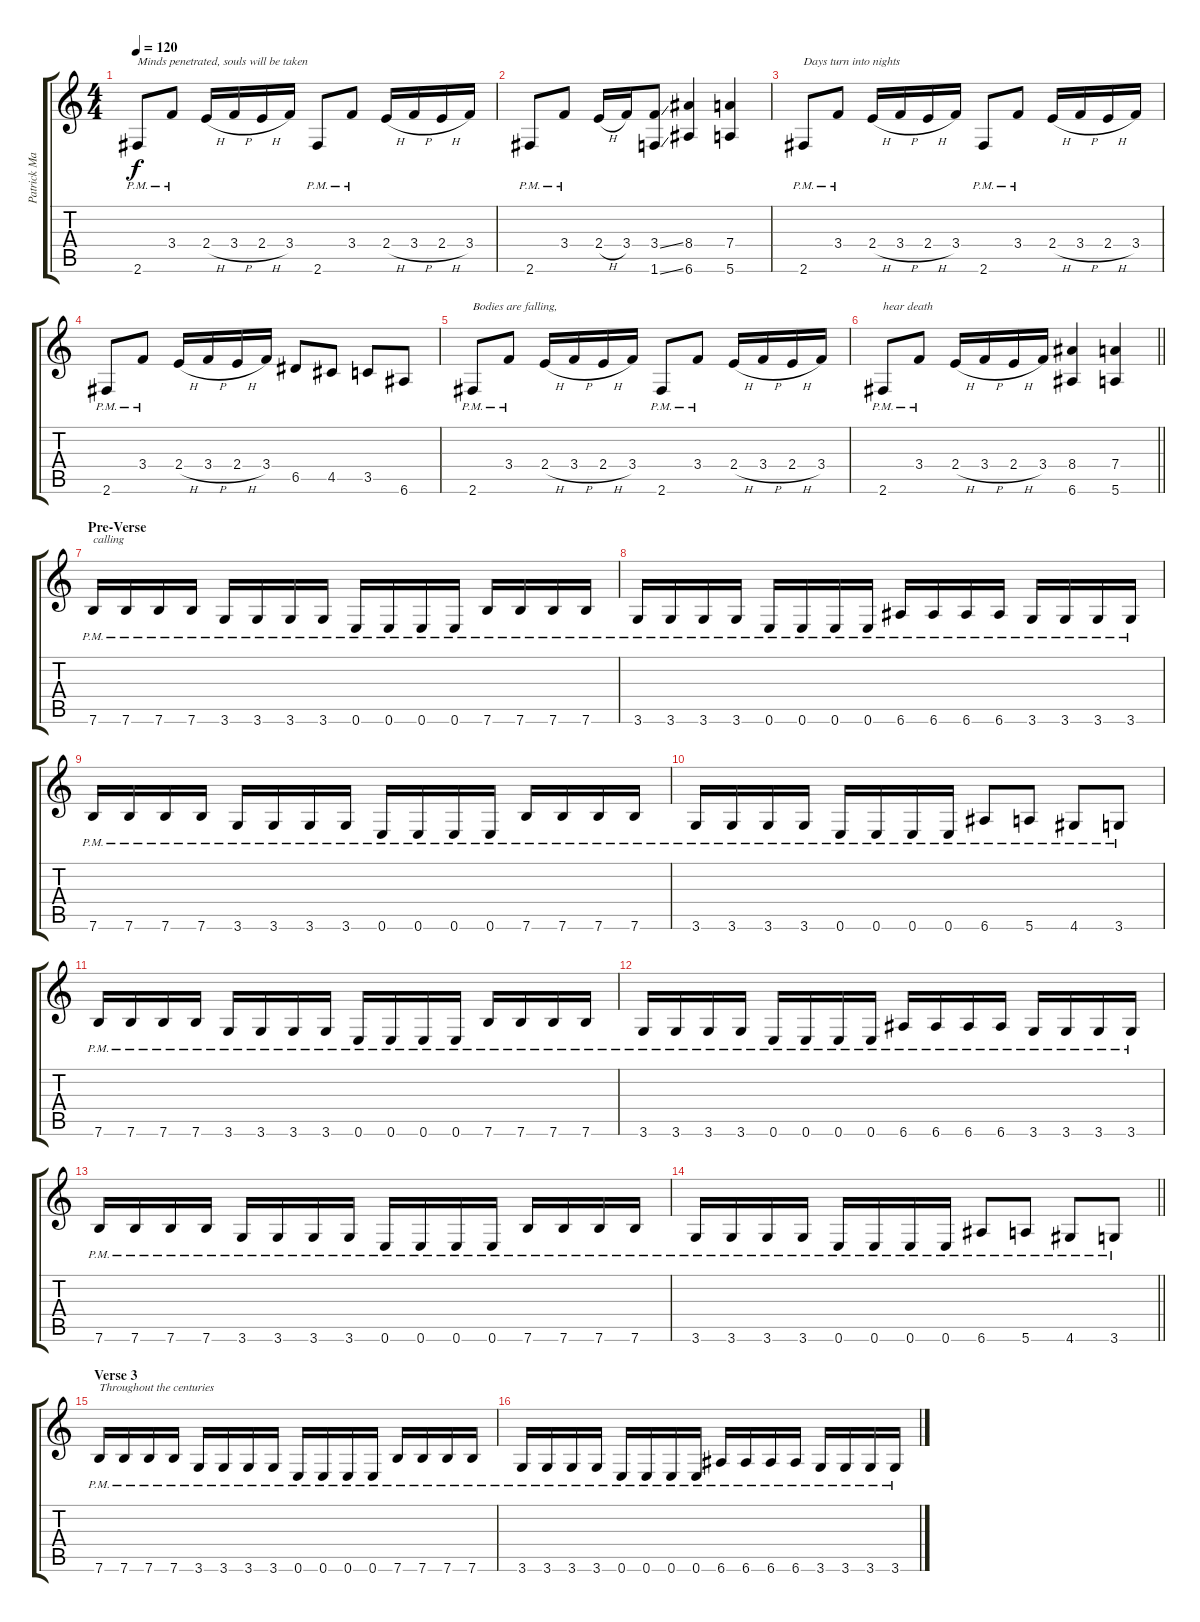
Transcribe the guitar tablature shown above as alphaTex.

\track ("Patrick Mameli " "Patrick Ma") {instrument distortionguitar}
\staff {score tabs}
\tuning (E4 B3 G3 D3 A2 E2) {hide}
\ts (4 4)
\tempo 120
\clef g2
\ks c
2.6{pm}.8{txt "Minds penetrated, souls will be taken" dy f} 3.4{pm}.8 2.4{h}.16 3.4{h}.16 2.4{h}.16 3.4.16 2.6{pm}.8 3.4{pm}.8 2.4{h}.16 3.4{h}.16 2.4{h}.16 3.4.16 |
2.6{pm}.8 3.4{pm}.8 2.4{h}.16 3.4.16 (3.4{ss} 1.6{ss}).8 (8.4 6.6).4 (7.4 5.6).4 |
2.6{pm}.8{txt "Days turn into nights"} 3.4{pm}.8 2.4{h}.16 3.4{h}.16 2.4{h}.16 3.4.16 2.6{pm}.8 3.4{pm}.8 2.4{h}.16 3.4{h}.16 2.4{h}.16 3.4.16 |
2.6{pm}.8 3.4{pm}.8 2.4{h}.16 3.4{h}.16 2.4{h}.16 3.4.16 6.5.8 4.5.8 3.5.8 6.6.8 |
2.6{pm}.8{txt "Bodies are falling, "} 3.4{pm}.8 2.4{h}.16 3.4{h}.16 2.4{h}.16 3.4.16 2.6{pm}.8 3.4{pm}.8 2.4{h}.16 3.4{h}.16 2.4{h}.16 3.4.16 |
\barLineRight lightlight
2.6{pm}.8{txt "hear death "} 3.4{pm}.8 2.4{h}.16 3.4{h}.16 2.4{h}.16 3.4.16 (8.4 6.6).4 (7.4 5.6).4 |
\section ("" "Pre-Verse")
7.6{pm}.16{txt "calling"} 7.6{pm}.16 7.6{pm}.16 7.6{pm}.16 3.6{pm}.16 3.6{pm}.16 3.6{pm}.16 3.6{pm}.16 0.6{pm}.16 0.6{pm}.16 0.6{pm}.16 0.6{pm}.16 7.6{pm}.16 7.6{pm}.16 7.6{pm}.16 7.6{pm}.16 |
3.6{pm}.16 3.6{pm}.16 3.6{pm}.16 3.6{pm}.16 0.6{pm}.16 0.6{pm}.16 0.6{pm}.16 0.6{pm}.16 6.6{pm}.16 6.6{pm}.16 6.6{pm}.16 6.6{pm}.16 3.6{pm}.16 3.6{pm}.16 3.6{pm}.16 3.6{pm}.16 |
7.6{pm}.16 7.6{pm}.16 7.6{pm}.16 7.6{pm}.16 3.6{pm}.16 3.6{pm}.16 3.6{pm}.16 3.6{pm}.16 0.6{pm}.16 0.6{pm}.16 0.6{pm}.16 0.6{pm}.16 7.6{pm}.16 7.6{pm}.16 7.6{pm}.16 7.6{pm}.16 |
3.6{pm}.16 3.6{pm}.16 3.6{pm}.16 3.6{pm}.16 0.6{pm}.16 0.6{pm}.16 0.6{pm}.16 0.6{pm}.16 6.6{pm}.8 5.6{pm}.8 4.6{pm}.8 3.6{pm}.8 |
7.6{pm}.16 7.6{pm}.16 7.6{pm}.16 7.6{pm}.16 3.6{pm}.16 3.6{pm}.16 3.6{pm}.16 3.6{pm}.16 0.6{pm}.16 0.6{pm}.16 0.6{pm}.16 0.6{pm}.16 7.6{pm}.16 7.6{pm}.16 7.6{pm}.16 7.6{pm}.16 |
3.6{pm}.16 3.6{pm}.16 3.6{pm}.16 3.6{pm}.16 0.6{pm}.16 0.6{pm}.16 0.6{pm}.16 0.6{pm}.16 6.6{pm}.16 6.6{pm}.16 6.6{pm}.16 6.6{pm}.16 3.6{pm}.16 3.6{pm}.16 3.6{pm}.16 3.6{pm}.16 |
7.6{pm}.16 7.6{pm}.16 7.6{pm}.16 7.6{pm}.16 3.6{pm}.16 3.6{pm}.16 3.6{pm}.16 3.6{pm}.16 0.6{pm}.16 0.6{pm}.16 0.6{pm}.16 0.6{pm}.16 7.6{pm}.16 7.6{pm}.16 7.6{pm}.16 7.6{pm}.16 |
\barLineRight lightlight
3.6{pm}.16 3.6{pm}.16 3.6{pm}.16 3.6{pm}.16 0.6{pm}.16 0.6{pm}.16 0.6{pm}.16 0.6{pm}.16 6.6{pm}.8 5.6{pm}.8 4.6{pm}.8 3.6{pm}.8 |
\section ("" "Verse 3")
7.6{pm}.16{txt "Throughout the centuries"} 7.6{pm}.16 7.6{pm}.16 7.6{pm}.16 3.6{pm}.16 3.6{pm}.16 3.6{pm}.16 3.6{pm}.16 0.6{pm}.16 0.6{pm}.16 0.6{pm}.16 0.6{pm}.16 7.6{pm}.16 7.6{pm}.16 7.6{pm}.16 7.6{pm}.16 |
3.6{pm}.16 3.6{pm}.16 3.6{pm}.16 3.6{pm}.16 0.6{pm}.16 0.6{pm}.16 0.6{pm}.16 0.6{pm}.16 6.6{pm}.16 6.6{pm}.16 6.6{pm}.16 6.6{pm}.16 3.6{pm}.16 3.6{pm}.16 3.6{pm}.16 3.6{pm}.16
